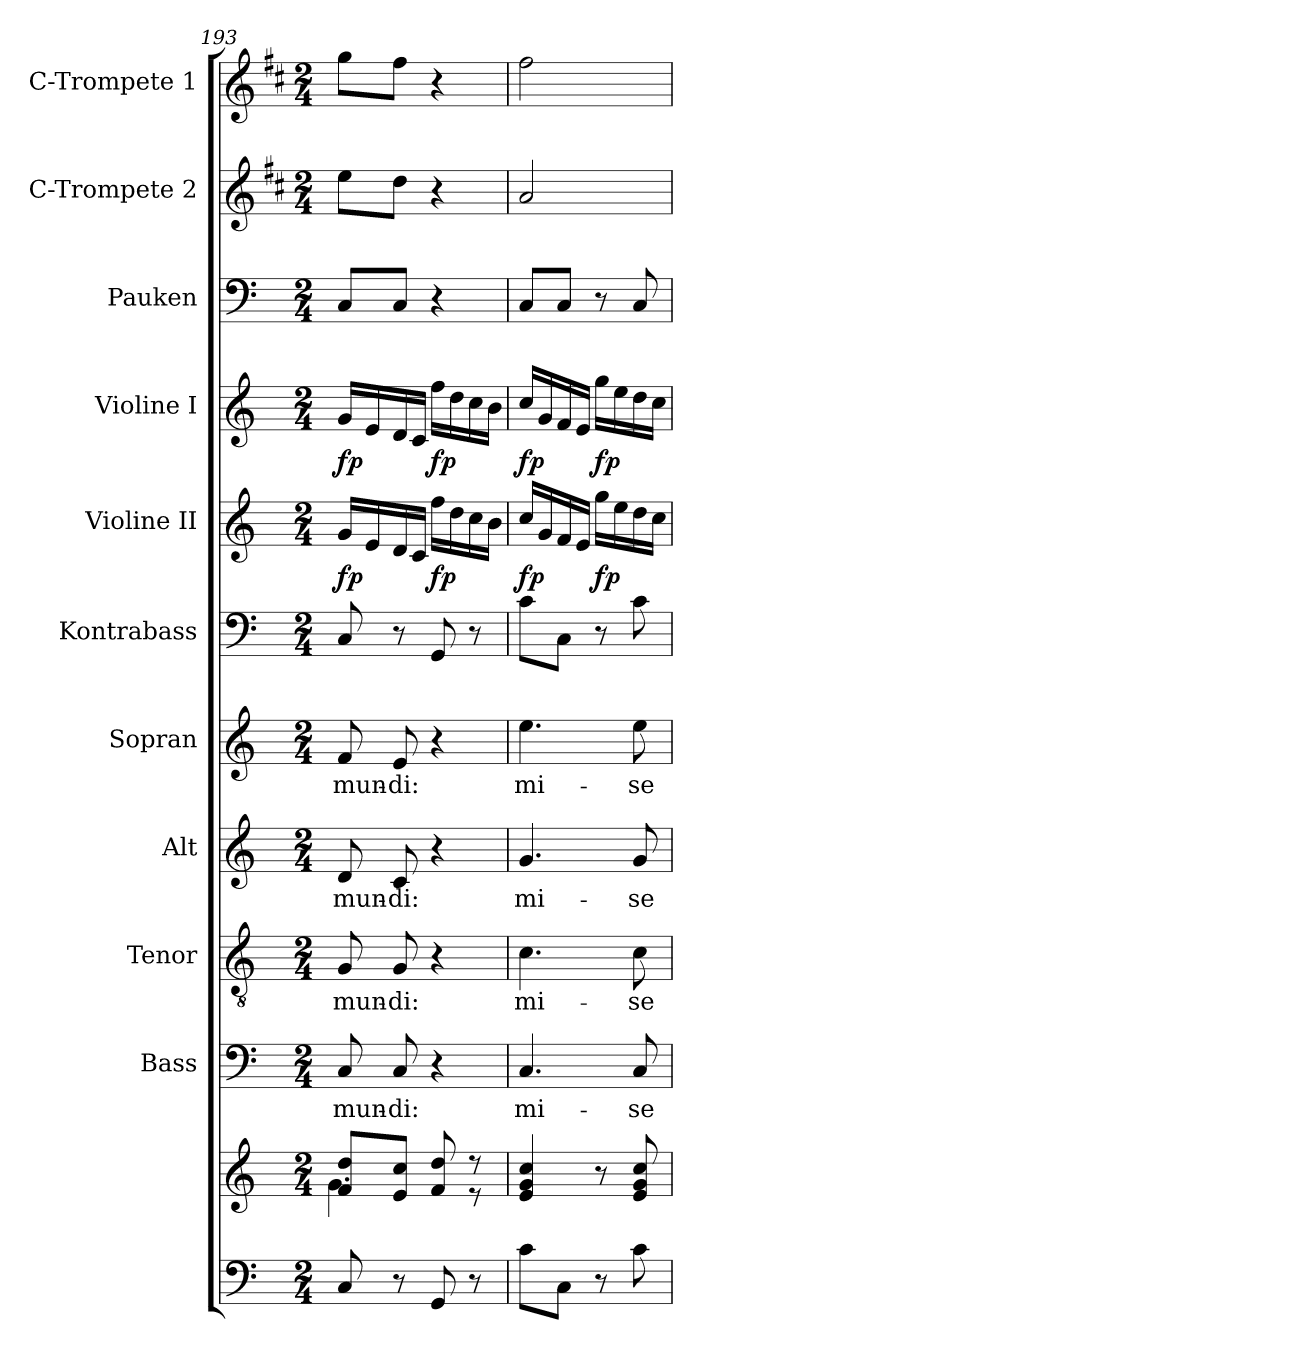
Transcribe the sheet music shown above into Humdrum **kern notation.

**kern	**kern	**kern	**text	**kern	**text	**kern	**text	**kern	**text	**kern	**kern	**dynam	**kern	**dynam	**kern	**kern	**kern
*part11	*part11	*part10	*part10	*part9	*part9	*part8	*part8	*part7	*part7	*part6	*part5	*part5	*part4	*part4	*part3	*part2	*part1
*staff12	*staff11	*staff10	*staff10	*staff9	*staff9	*staff8	*staff8	*staff7	*staff7	*staff6	*staff5	*staff5	*staff4	*staff4	*staff3	*staff2	*staff1
*	*	*I"Bass	*	*I"Tenor	*	*I"Alt	*	*I"Sopran	*	*I"Kontrabass	*I"Violine II	*	*I"Violine I	*	*I"Pauken	*I"C-Trompete 2	*I"C-Trompete 1
*	*	*I'B.	*	*I'T.	*	*I'A.	*	*I'S.	*	*I'Kb.	*I'Vl. II	*	*I'Vl. I	*	*I'Pk.	*I'C Trp. 2	*I'C Trp. 1
*clefF4	*clefG2	*clefF4	*	*clefGv2	*	*clefG2	*	*clefG2	*	*clefF4	*clefG2	*	*clefG2	*	*clefF4	*clefG2	*clefG2
*	*	*	*	*	*	*	*	*	*	*ITrd7c12	*	*	*	*	*	*ITrd1c2	*ITrd1c2
*k[]	*k[]	*k[]	*	*k[]	*	*k[]	*	*k[]	*	*k[]	*k[]	*	*k[]	*	*k[]	*k[]	*k[]
*C:	*C:	*C:	*	*C:	*	*C:	*	*C:	*	*C:	*C:	*	*C:	*	*C:	*C:	*C:
*M2/4	*M2/4	*M2/4	*	*M2/4	*	*M2/4	*	*M2/4	*	*M2/4	*M2/4	*	*M2/4	*	*M2/4	*M2/4	*M2/4
=193	=193	=193	=193	=193	=193	=193	=193	=193	=193	=193	=193	=193	=193	=193	=193	=193	=193
*	*^	*	*	*	*	*	*	*	*	*	*	*	*	*	*	*	*
!	!	!	!	!LO:LY:b	!	!LO:LY:b	!	!LO:LY:b	!	!LO:LY:b	!	!	!LO:DY:b	!	!LO:DY:b	!	!	!
8C/	8f/ 8dd/L	4.g\	8C/	mun-	8G/	mun-	8d/	mun-	8f/	mun-	8CC/	16g/LL	fp	16g/LL	fp	8C/L	8dd\L	8ff\L
.	.	.	.	.	.	.	.	.	.	.	.	16e/	.	16e/	.	.	.	.
!	!	!	!	!LO:LY:b	!	!LO:LY:b	!	!LO:LY:b	!	!LO:LY:b	!	!	!	!	!	!	!	!
8r	8e/ 8cc/J	.	8C/	-di:	8G/	-di:	8c/	-di:	8e/	-di:	8r	16d/	.	16d/	.	8C/J	8cc\J	8ee\J
.	.	.	.	.	.	.	.	.	.	.	.	16c/JJ	.	16c/JJ	.	.	.	.
!	!	!	!	!	!	!	!	!	!	!	!	!	!LO:DY:b	!	!LO:DY:b	!	!	!
8GG/	8f/ 8dd/	.	4r	.	4r	.	4r	.	4r	.	8GGG/	16ff\LL	fp	16ff\LL	fp	4r	4r	4r
.	.	.	.	.	.	.	.	.	.	.	.	16dd\	.	16dd\	.	.	.	.
8r	8r	8r	.	.	.	.	.	.	.	.	8r	16cc\	.	16cc\	.	.	.	.
.	.	.	.	.	.	.	.	.	.	.	.	16b\JJ	.	16b\JJ	.	.	.	.
*	*v	*v	*	*	*	*	*	*	*	*	*	*	*	*	*	*	*	*
!!LO:PB:g=z
=194	=194	=194	=194	=194	=194	=194	=194	=194	=194	=194	=194	=194	=194	=194	=194	=194	=194
!	!	!	!LO:LY:b	!	!LO:LY:b	!	!LO:LY:b	!	!LO:LY:b	!	!	!LO:DY:b	!	!LO:DY:b	!	!	!
8c\L	4e/ 4g/ 4cc/	4.C/	mi-	4.c\	mi-	4.g/	mi-	4.ee\	mi-	8C\L	16cc/LL	fp	16cc/LL	fp	8C/L	2g/	2ee\
.	.	.	.	.	.	.	.	.	.	.	16g/	.	16g/	.	.	.	.
8C\J	.	.	.	.	.	.	.	.	.	8CC\J	16f/	.	16f/	.	8C/J	.	.
.	.	.	.	.	.	.	.	.	.	.	16e/JJ	.	16e/JJ	.	.	.	.
!	!	!	!	!	!	!	!	!	!	!	!	!LO:DY:b	!	!LO:DY:b	!	!	!
8r	8r	.	.	.	.	.	.	.	.	8r	16gg\LL	fp	16gg\LL	fp	8r	.	.
.	.	.	.	.	.	.	.	.	.	.	16ee\	.	16ee\	.	.	.	.
!	!	!	!LO:LY:b	!	!LO:LY:b	!	!LO:LY:b	!	!LO:LY:b	!	!	!	!	!	!	!	!
8c\	8e/ 8g/ 8cc/	8C/	-se-	8c\	-se-	8g/	-se-	8ee\	-se-	8C\	16dd\	.	16dd\	.	8C/	.	.
.	.	.	.	.	.	.	.	.	.	.	16cc\JJ	.	16cc\JJ	.	.	.	.
=	=	=	=	=	=	=	=	=	=	=	=	=	=	=	=	=	=
*-	*-	*-	*-	*-	*-	*-	*-	*-	*-	*-	*-	*-	*-	*-	*-	*-	*-
